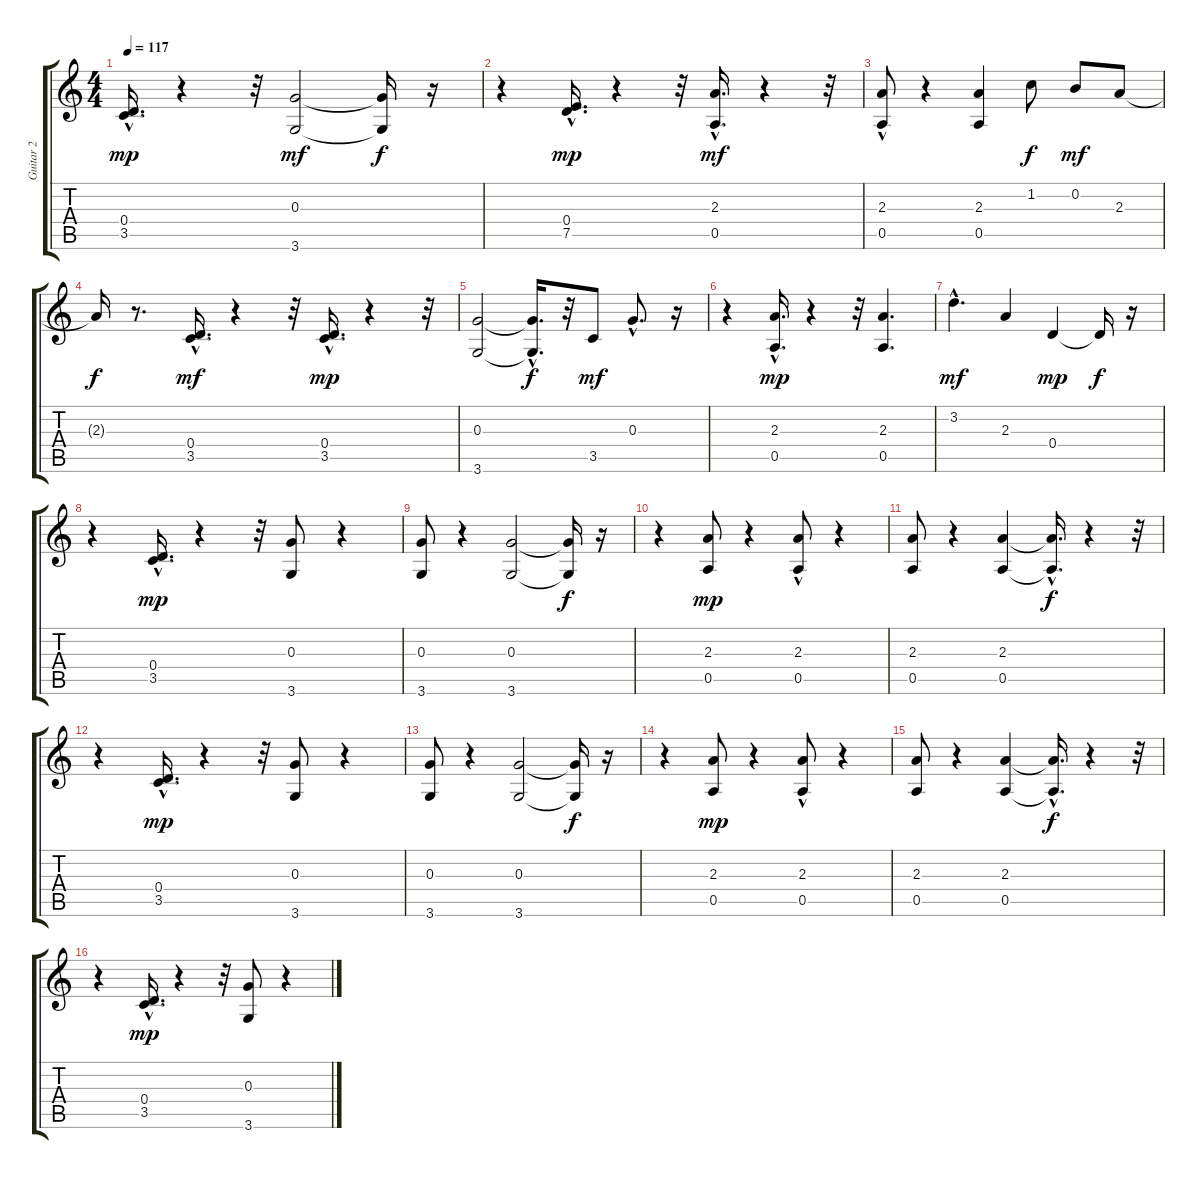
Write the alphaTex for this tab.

\track ("Guitar 2" "Guitar 2") {instrument distortionguitar}
\staff {score tabs}
\tuning (E4 B3 G3 D3 A2 E2) {hide}
\ts (4 4)
\tempo 117
\clef g2
\ks c
(0.4{hac} 3.5{hac}).16{d dy mp} r.4 r.32 (0.3 3.6).2{dy mf} (0.3{t} 3.6{t}).16{dy f} r.16 |
r.4 (0.4{hac} 7.5{hac}).16{d dy mp} r.4 r.32 (2.3{hac} 0.5{hac}).16{d dy mf} r.4 r.32 |
(2.3 0.5{hac}).8 r.4 (2.3 0.5).4 1.2.8{dy f} 0.2.8{dy mf} 2.3.8 |
2.3{t}.16{dy f} r.8{d} (0.4{hac} 3.5{hac}).16{d dy mf} r.4 r.32 (0.4{hac} 3.5{hac}).16{d dy mp} r.4 r.32 |
(0.3 3.6).2 (0.3{hac t} 3.6{t}).16{d dy f} r.32 3.5.8{dy mf} 0.3{hac}.8{d} r.16 |
r.4 (2.3{hac} 0.5{hac}).16{d dy mp} r.4 r.32 (2.3 0.5).4{d} |
3.2{hac}.4{d dy mf} 2.3.4 0.4.4{dy mp} 0.4{t}.16{dy f} r.16 |
r.4 (0.4{hac} 3.5{hac}).16{d dy mp} r.4 r.32 (0.3 3.6).8 r.4 |
(0.3 3.6).8 r.4 (0.3 3.6).2 (0.3{t} 3.6{t}).16{dy f} r.16 |
r.4 (2.3 0.5).8{dy mp} r.4 (2.3 0.5{hac}).8 r.4 |
(2.3 0.5).8 r.4 (2.3 0.5).4 (2.3{hac t} 0.5{t}).16{d dy f} r.4 r.32 |
r.4 (0.4{hac} 3.5{hac}).16{d dy mp} r.4 r.32 (0.3 3.6).8 r.4 |
(0.3 3.6).8 r.4 (0.3 3.6).2 (0.3{t} 3.6{t}).16{dy f} r.16 |
r.4 (2.3 0.5).8{dy mp} r.4 (2.3 0.5{hac}).8 r.4 |
(2.3 0.5).8 r.4 (2.3 0.5).4 (2.3{hac t} 0.5{t}).16{d dy f} r.4 r.32 |
r.4 (0.4{hac} 3.5{hac}).16{d dy mp} r.4 r.32 (0.3 3.6).8 r.4
